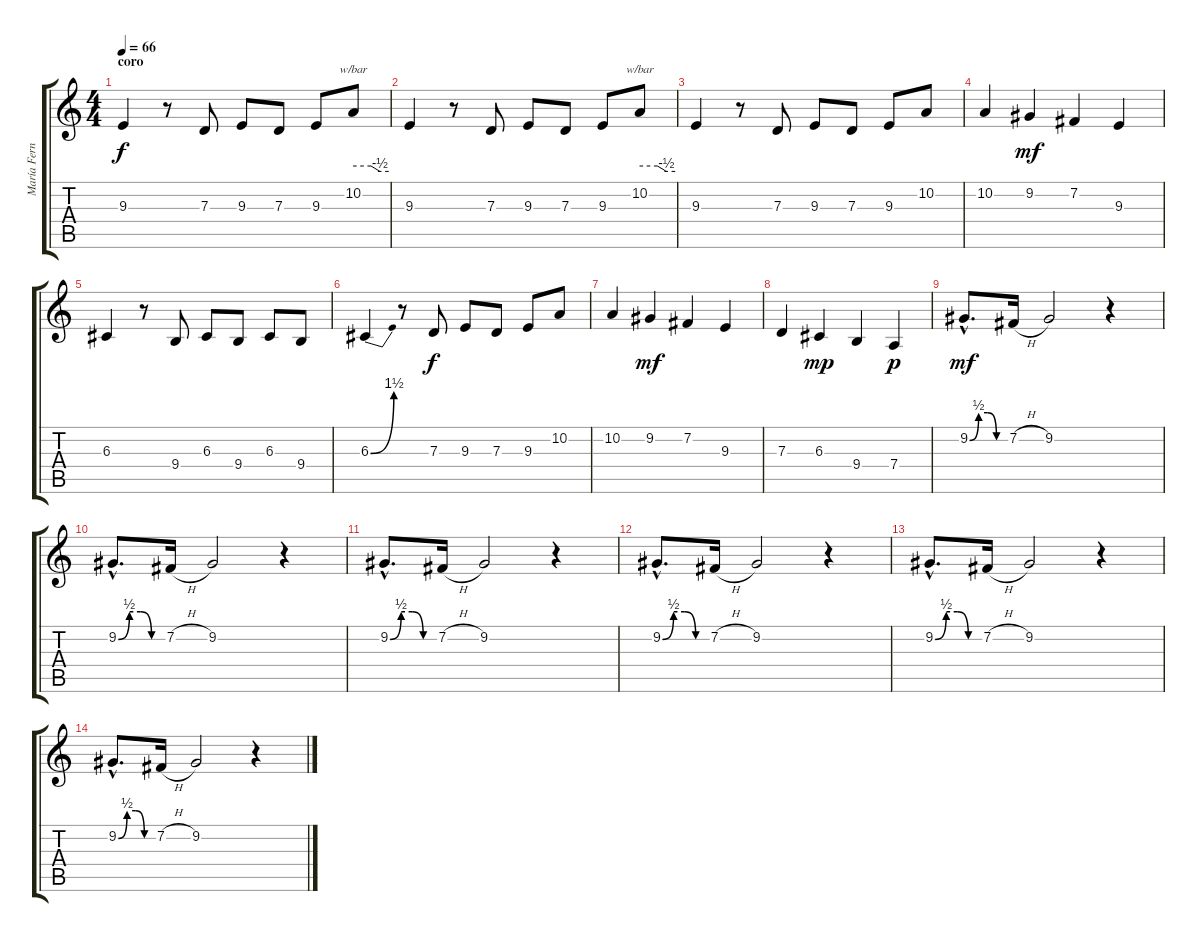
\track ("María Fernanda (voz)" "María Fern") {instrument lead3calliope}
\staff {score tabs}
\tuning (E4 B3 G3 D3 A2 E2) {hide}
\ts (4 4)
\section ("" "coro")
\tempo 66
\clef g2
\ks c
9.3.4{dy f} r.8 7.3.8 9.3.8 7.3.8 9.3.8 10.2.8{tbe (custom default 0 0 30 0 45 -2 60 -2)} |
9.3.4 r.8 7.3.8 9.3.8 7.3.8 9.3.8 10.2.8{tbe (custom default 0 0 30 0 45 -2 60 -2)} |
9.3.4 r.8 7.3.8 9.3.8 7.3.8 9.3.8 10.2.8 |
10.2.4 9.2.4{dy mf} 7.2.4 9.3.4 |
6.3.4 r.8 9.4.8 6.3.8 9.4.8 6.3.8 9.4.8 |
6.3{be (bend 0 0 60 6)}.4 r.8 7.3.8{dy f} 9.3.8 7.3.8 9.3.8 10.2.8 |
10.2.4 9.2.4{dy mf} 7.2.4 9.3.4 |
7.3.4 6.3.4{dy mp} 9.4.4 7.4.4{dy p} |
9.2{be (custom 0 0 15 2 30 2 45 0 60 0) hac}.8{d dy mf} 7.2{h}.16 9.2.2 r.4 |
9.2{be (custom 0 0 15 2 30 2 45 0 60 0) hac}.8{d} 7.2{h}.16 9.2.2 r.4 |
9.2{be (custom 0 0 15 2 30 2 45 0 60 0) hac}.8{d} 7.2{h}.16 9.2.2 r.4 |
9.2{be (custom 0 0 15 2 30 2 45 0 60 0) hac}.8{d} 7.2{h}.16 9.2.2 r.4 |
9.2{be (custom 0 0 15 2 30 2 45 0 60 0) hac}.8{d} 7.2{h}.16 9.2.2 r.4 |
9.2{be (custom 0 0 15 2 30 2 45 0 60 0) hac}.8{d} 7.2{h}.16 9.2.2 r.4
